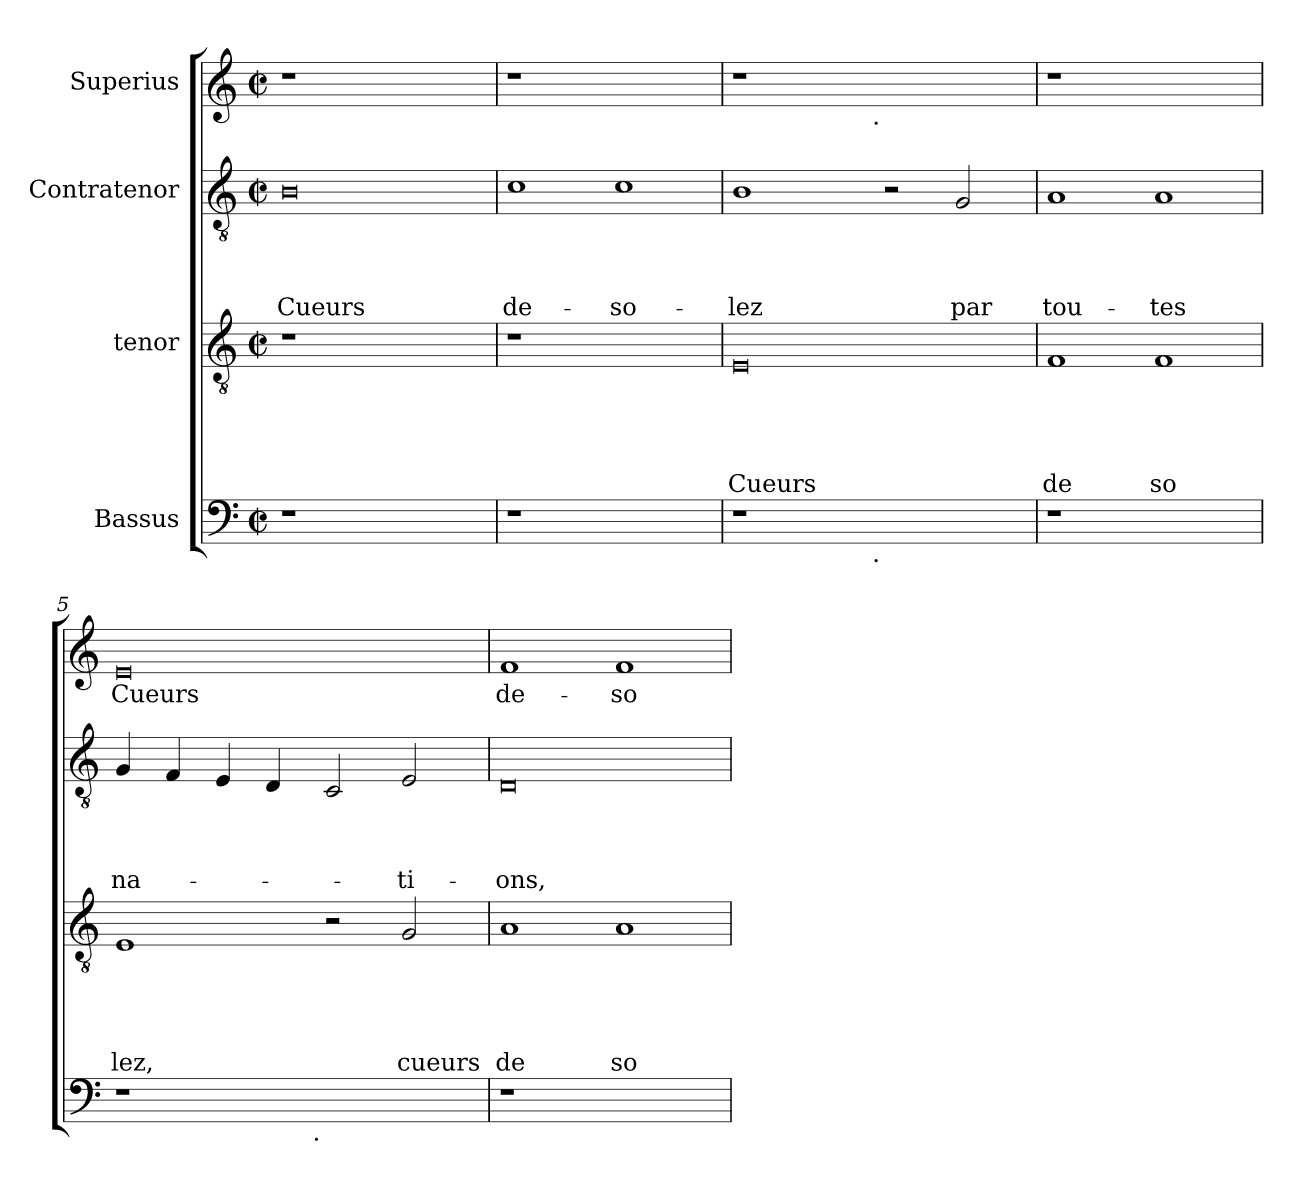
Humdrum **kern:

**kern	**kern	**text	**text	**text	**text	**text	**kern	**text	**text	**text	**text	**kern	**text
*part4	*part3	*part3	*part3	*part3	*part3	*part3	*part2	*part2	*part2	*part2	*part2	*part1	*part1
*staff4	*staff3	*staff3	*staff3	*staff3	*staff3	*staff3	*staff2	*staff2	*staff2	*staff2	*staff2	*staff1	*staff1
*I"Bassus	*I"tenor	*	*	*	*	*	*I"Contratenor	*	*	*	*	*I"Superius	*
*clefF4	*clefGv2	*	*	*	*	*	*clefGv2	*	*	*	*	*clefG2	*
*k[]	*k[]	*	*	*	*	*	*k[]	*	*	*	*	*k[]	*
*C:	*C:	*	*	*	*	*	*C:	*	*	*	*	*C:	*
*M2/2	*M2/2	*	*	*	*	*	*M2/2	*	*	*	*	*M2/2	*
*met(c|)	*met(c|)	*	*	*	*	*	*met(c|)	*	*	*	*	*met(c|)	*
=1	=1	=1	=1	=1	=1	=1	=1	=1	=1	=1	=1	=1	=1
!	!	!	!	!	!	!	!	!	!	!	!LO:LY:b	!	!
1r	1r	.	.	.	.	.	0B	.	.	.	Cueurs	1r	.
1ryy	1ryy	.	.	.	.	.	.	.	.	.	.	1ryy	.
=2	=2	=2	=2	=2	=2	=2	=2	=2	=2	=2	=2	=2	=2
!	!	!	!	!	!	!	!	!	!	!	!LO:LY:b	!	!
1r	1r	.	.	.	.	.	1c	.	.	.	de-	1r	.
!	!	!	!	!	!	!	!	!	!	!	!LO:LY:b	!	!
1ryy	1ryy	.	.	.	.	.	1c	.	.	.	-so-	1ryy	.
=3	=3	=3	=3	=3	=3	=3	=3	=3	=3	=3	=3	=3	=3
!	!	!	!	!	!	!LO:LY:b	!	!	!	!	!LO:LY:b	!	!
*^	*	*	*	*	*	*	*	*	*	*	*	*^	*
1r	2ryy	0E	.	.	.	.	Cueurs	1B	.	.	.	-lez	1r	2ryy	.
.	4...ryy	.	.	.	.	.	.	.	.	.	.	.	.	4...ryy	.
!	!	!	!	!	!	!	!	!	!	!	!	!	!	!LO:TX:b:t=.	!
!	!LO:TX:b:t=.	!	!	!	!	!	!	!	!	!	!	!	!	!	!
.	1ryy	.	.	.	.	.	.	.	.	.	.	.	.	1ryy	.
1ryy	.	.	.	.	.	.	.	2r	.	.	.	.	1ryy	.	.
!	!	!	!	!	!	!	!	!	!	!	!	!LO:LY:b	!	!	!
.	.	.	.	.	.	.	.	2G/	.	.	.	par	.	.	.
.	32ryy	.	.	.	.	.	.	.	.	.	.	.	.	32ryy	.
=4	=4	=4	=4	=4	=4	=4	=4	=4	=4	=4	=4	=4	=4	=4	=4
!	!	!	!	!	!	!	!LO:LY:b	!	!	!	!	!LO:LY:b	!	!	!
*v	*v	*	*	*	*	*	*	*	*	*	*	*	*v	*v	*
1r	1F	.	.	.	.	de	1A	.	.	.	tou-	1r	.
!	!	!	!	!	!	!LO:LY:b	!	!	!	!	!LO:LY:b	!	!
1ryy	1F	.	.	.	.	so	1A	.	.	.	-tes	1ryy	.
=5	=5	=5	=5	=5	=5	=5	=5	=5	=5	=5	=5	=5	=5
!	!	!	!	!	!	!LO:LY:b	!	!	!	!	!LO:LY:b	!	!LO:LY:b
*^	*	*	*	*	*	*	*	*	*	*	*	*	*
1r	2ryy	1E	.	.	.	.	lez,	4G/	.	.	.	na-	0e<	Cueurs
.	.	.	.	.	.	.	.	4F/	.	.	.	.	.	.
.	4...ryy	.	.	.	.	.	.	4E/	.	.	.	.	.	.
.	.	.	.	.	.	.	.	4D/	.	.	.	.	.	.
!	!LO:TX:b:t=.	!	!	!	!	!	!	!	!	!	!	!	!	!
.	1ryy	.	.	.	.	.	.	.	.	.	.	.	.	.
1ryy	.	2r	.	.	.	.	.	2C/	.	.	.	.	.	.
!	!	!	!	!	!	!	!LO:LY:b	!	!	!	!	!LO:LY:b	!	!
.	.	2G/	.	.	.	.	cueurs	2E/	.	.	.	-ti-	.	.
.	32ryy	.	.	.	.	.	.	.	.	.	.	.	.	.
=6	=6	=6	=6	=6	=6	=6	=6	=6	=6	=6	=6	=6	=6	=6
!	!	!	!	!	!	!	!LO:LY:b	!	!	!	!	!LO:LY:b	!	!LO:LY:b
*v	*v	*	*	*	*	*	*	*	*	*	*	*	*	*
1r	1A	.	.	.	.	de	0D	.	.	.	-ons,	1f	de-
!	!	!	!	!	!	!LO:LY:b	!	!	!	!	!	!	!LO:LY:b
1ryy	1A	.	.	.	.	so	.	.	.	.	.	1f	-so-
=	=	=	=	=	=	=	=	=	=	=	=	=	=
*-	*-	*-	*-	*-	*-	*-	*-	*-	*-	*-	*-	*-	*-
